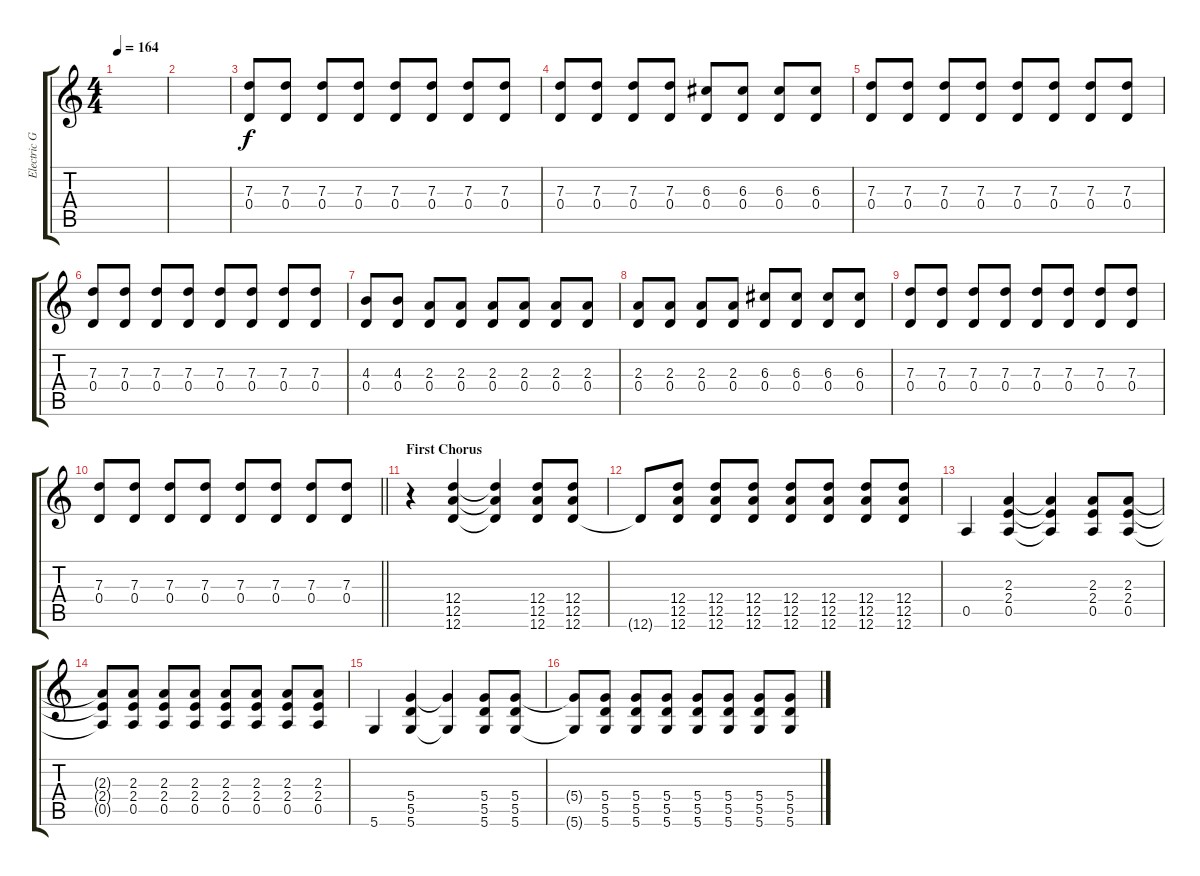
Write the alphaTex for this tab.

\track ("Electric Guitar" "Electric G") {instrument distortionguitar}
\staff {score tabs}
\tuning (E4 B3 G3 D3 A2 D2) {hide}
\ts (4 4)
\tempo 164
\clef g2
\ks c
|
|
(7.3 0.4).8{instrument electricguitarclean} (7.3 0.4).8 (7.3 0.4).8 (7.3 0.4).8 (7.3 0.4).8 (7.3 0.4).8 (7.3 0.4).8 (7.3 0.4).8 |
(7.3 0.4).8 (7.3 0.4).8 (7.3 0.4).8 (7.3 0.4).8 (6.3 0.4).8 (6.3 0.4).8 (6.3 0.4).8 (6.3 0.4).8 |
(7.3 0.4).8 (7.3 0.4).8 (7.3 0.4).8 (7.3 0.4).8 (7.3 0.4).8 (7.3 0.4).8 (7.3 0.4).8 (7.3 0.4).8 |
(7.3 0.4).8 (7.3 0.4).8 (7.3 0.4).8 (7.3 0.4).8 (7.3 0.4).8 (7.3 0.4).8 (7.3 0.4).8 (7.3 0.4).8 |
(4.3 0.4).8 (4.3 0.4).8 (2.3 0.4).8 (2.3 0.4).8 (2.3 0.4).8 (2.3 0.4).8 (2.3 0.4).8 (2.3 0.4).8 |
(2.3 0.4).8 (2.3 0.4).8 (2.3 0.4).8 (2.3 0.4).8 (6.3 0.4).8 (6.3 0.4).8 (6.3 0.4).8 (6.3 0.4).8 |
(7.3 0.4).8 (7.3 0.4).8 (7.3 0.4).8 (7.3 0.4).8 (7.3 0.4).8 (7.3 0.4).8 (7.3 0.4).8 (7.3 0.4).8 |
\barLineRight lightlight
(7.3 0.4).8 (7.3 0.4).8 (7.3 0.4).8 (7.3 0.4).8 (7.3 0.4).8 (7.3 0.4).8 (7.3 0.4).8 (7.3 0.4).8 |
\section ("" "First Chorus")
r.4 (12.4 12.5 12.6).4{instrument distortionguitar} (12.4{t} 12.5{t} 12.6{t}).4 (12.4 12.5 12.6).8 (12.4 12.5 12.6).8 |
12.6{t}.8 (12.4 12.5 12.6).8 (12.4 12.5 12.6).8 (12.4 12.5 12.6).8 (12.4 12.5 12.6).8 (12.4 12.5 12.6).8 (12.4 12.5 12.6).8 (12.4 12.5 12.6).8 |
0.5.4 (2.3 2.4 0.5).4 (2.3{t} 2.4{t} 0.5{t}).4 (2.3 2.4 0.5).8 (2.3 2.4 0.5).8 |
(2.3{t} 2.4{t} 0.5{t}).8 (2.3 2.4 0.5).8 (2.3 2.4 0.5).8 (2.3 2.4 0.5).8 (2.3 2.4 0.5).8 (2.3 2.4 0.5).8 (2.3 2.4 0.5).8 (2.3 2.4 0.5).8 |
5.6.4 (5.4 5.5 5.6).4 (5.4{t} 5.6{t}).4 (5.4 5.5 5.6).8 (5.4 5.5 5.6).8 |
(5.4{t} 5.6{t}).8 (5.4 5.5 5.6).8 (5.4 5.5 5.6).8 (5.4 5.5 5.6).8 (5.4 5.5 5.6).8 (5.4 5.5 5.6).8 (5.4 5.5 5.6).8 (5.4 5.5 5.6).8
